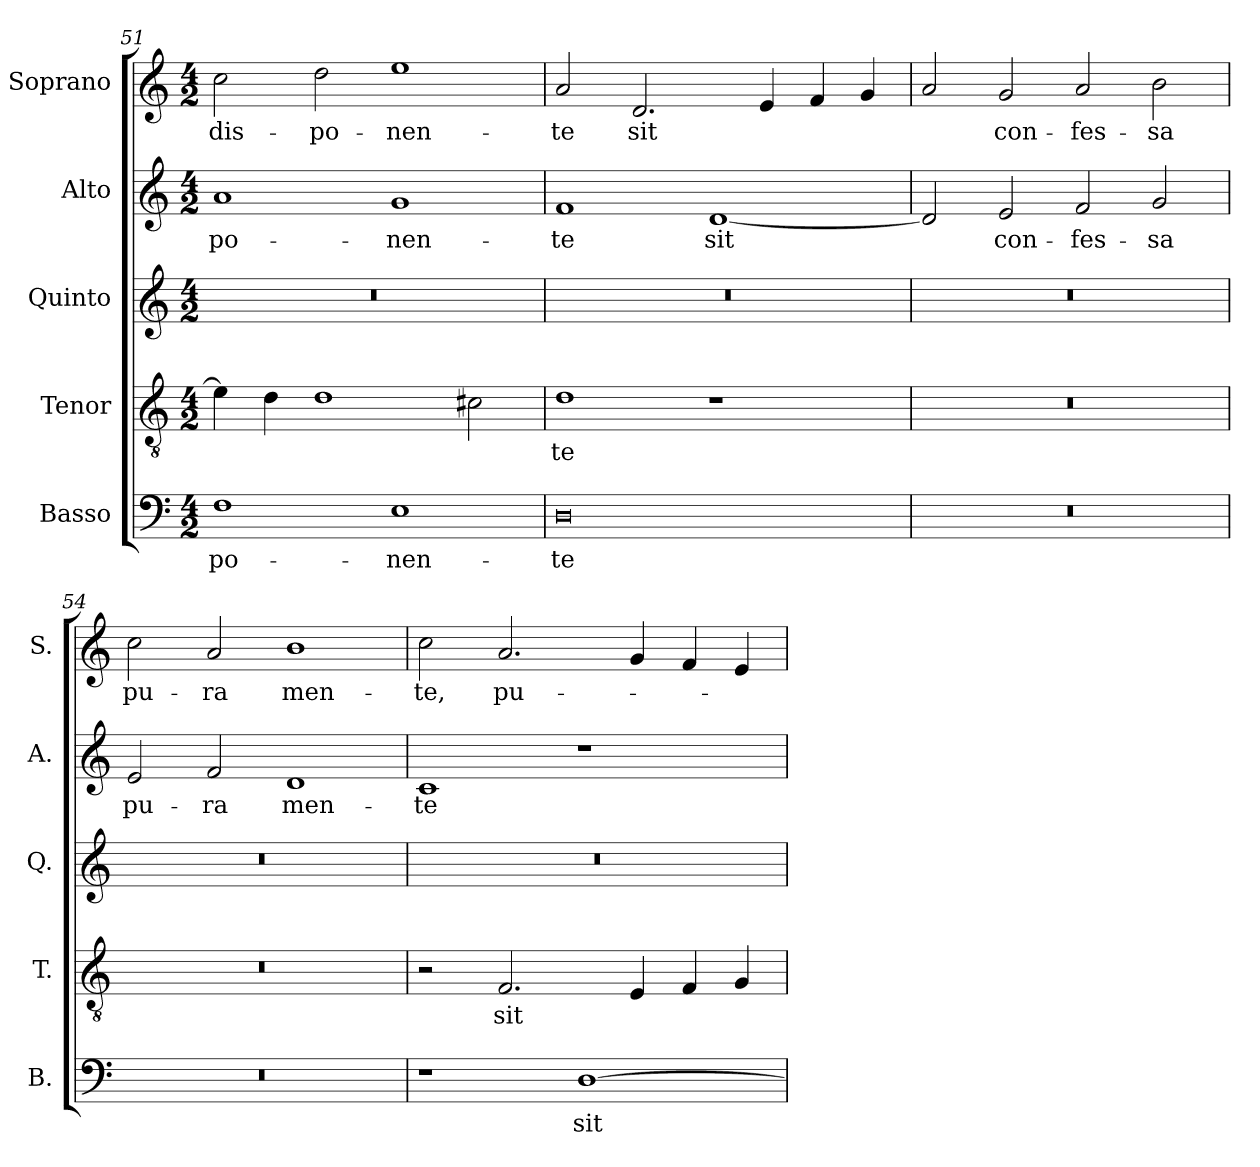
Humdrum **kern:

**kern	**text	**kern	**text	**kern	**kern	**text	**kern	**text
*part5	*part5	*part4	*part4	*part3	*part2	*part2	*part1	*part1
*staff5	*staff5	*staff4	*staff4	*staff3	*staff2	*staff2	*staff1	*staff1
*I"Basso	*	*I"Tenor	*	*I"Quinto	*I"Alto	*	*I"Soprano	*
*I'B.	*	*I'T.	*	*I'Q.	*I'A.	*	*I'S.	*
*clefF4	*	*clefGv2	*	*clefG2	*clefG2	*	*clefG2	*
*	*	*ITrd7c12	*	*	*	*	*	*
*k[]	*	*k[]	*	*k[]	*k[]	*	*k[]	*
*C:	*	*C:	*	*C:	*C:	*	*C:	*
*M4/2	*	*M4/2	*	*M4/2	*M4/2	*	*M4/2	*
=51	=51	=51	=51	=51	=51	=51	=51	=51
!	!LO:LY:b:color=#000000	!	!	!LO:N:vis=1	!	!	!	!
!	!	!	!	!	!	!LO:LY:b:color=#000000	!	!
!	!	!	!	!	!	!	!	!LO:LY:b:color=#000000
1Fi	-po-	4Ei\]	.	0r	1ai	-po-	2cci\	dis-
.	.	4Di\	.	.	.	.	.	.
!	!	!	!	!	!	!	!	!LO:LY:b:color=#000000
.	.	1Di	.	.	.	.	2ddi\	-po-
!	!LO:LY:b:color=#000000	!	!	!	!	!	!	!
!	!	!	!	!	!	!LO:LY:b:color=#000000	!	!
!	!	!	!	!	!	!	!	!LO:LY:b:color=#000000
1Ei	-nen-	.	.	.	1gi	-nen-	1eei	-nen-
.	.	2C#Xi\	.	.	.	.	.	.
=52	=52	=52	=52	=52	=52	=52	=52	=52
!	!LO:LY:b:color=#000000	!	!	!	!	!	!	!
!	!	!	!LO:LY:b:color=#000000	!LO:N:vis=1	!	!	!	!
!	!	!	!	!	!	!LO:LY:b:color=#000000	!	!
!	!	!	!	!	!	!	!	!LO:LY:b:color=#000000
0Di	-te	1Di	-te	0r	1fi	-te	2ai/	-te
!	!	!	!	!	!	!	!	!LO:LY:b:color=#000000
.	.	.	.	.	.	.	2.di/	sit
!	!	!	!	!	!	!LO:LY:b:color=#000000	!	!
.	.	1r	.	.	[1di	sit	.	.
.	.	.	.	.	.	.	4ei/	.
.	.	.	.	.	.	.	4fi/	.
.	.	.	.	.	.	.	4gi/	.
!!LO:LB:g=z
=53	=53	=53	=53	=53	=53	=53	=53	=53
!LO:N:vis=1	!	!LO:N:vis=1	!	!LO:N:vis=1	!	!	!	!
0r	.	0r	.	0r	2di/]	.	2ai/	.
!	!	!	!	!	!	!LO:LY:b:color=#000000	!	!
!	!	!	!	!	!	!	!	!LO:LY:b:color=#000000
.	.	.	.	.	2ei/	con-	2gi/	con-
!	!	!	!	!	!	!LO:LY:b:color=#000000	!	!
!	!	!	!	!	!	!	!	!LO:LY:b:color=#000000
.	.	.	.	.	2fi/	-fes-	2ai/	-fes-
!	!	!	!	!	!	!LO:LY:b:color=#000000	!	!
!	!	!	!	!	!	!	!	!LO:LY:b:color=#000000
.	.	.	.	.	2gi/	-sa	2bi\	-sa
=54	=54	=54	=54	=54	=54	=54	=54	=54
!LO:N:vis=1	!	!LO:N:vis=1	!	!LO:N:vis=1	!	!	!	!
!	!	!	!	!	!	!LO:LY:b:color=#000000	!	!
!	!	!	!	!	!	!	!	!LO:LY:b:color=#000000
0r	.	0r	.	0r	2ei/	pu-	2cci\	pu-
!	!	!	!	!	!	!LO:LY:b:color=#000000	!	!
!	!	!	!	!	!	!	!	!LO:LY:b:color=#000000
.	.	.	.	.	2fi/	-ra	2ai/	-ra
!	!	!	!	!	!	!LO:LY:b:color=#000000	!	!
!	!	!	!	!	!	!	!	!LO:LY:b:color=#000000
.	.	.	.	.	1di	men-	1bi	men-
=55	=55	=55	=55	=55	=55	=55	=55	=55
!	!	!	!	!LO:N:vis=1	!	!	!	!
!	!	!	!	!	!	!LO:LY:b:color=#000000	!	!
!	!	!	!	!	!	!	!	!LO:LY:b:color=#000000
1r	.	2r	.	0r	1ci	-te	2cci\	-te,
!	!	!	!LO:LY:b:color=#000000	!	!	!	!	!
!	!	!	!	!	!	!	!	!LO:LY:b:color=#000000
.	.	2.FFi/	sit	.	.	.	2.ai/	pu-
!	!LO:LY:b:color=#000000	!	!	!	!	!	!	!
[1Di	sit	.	.	.	1r	.	.	.
.	.	4EEi/	.	.	.	.	4gi/	.
.	.	4FFi/	.	.	.	.	4fi/	.
.	.	4GGi/	.	.	.	.	4ei/	.
=	=	=	=	=	=	=	=	=
*-	*-	*-	*-	*-	*-	*-	*-	*-
